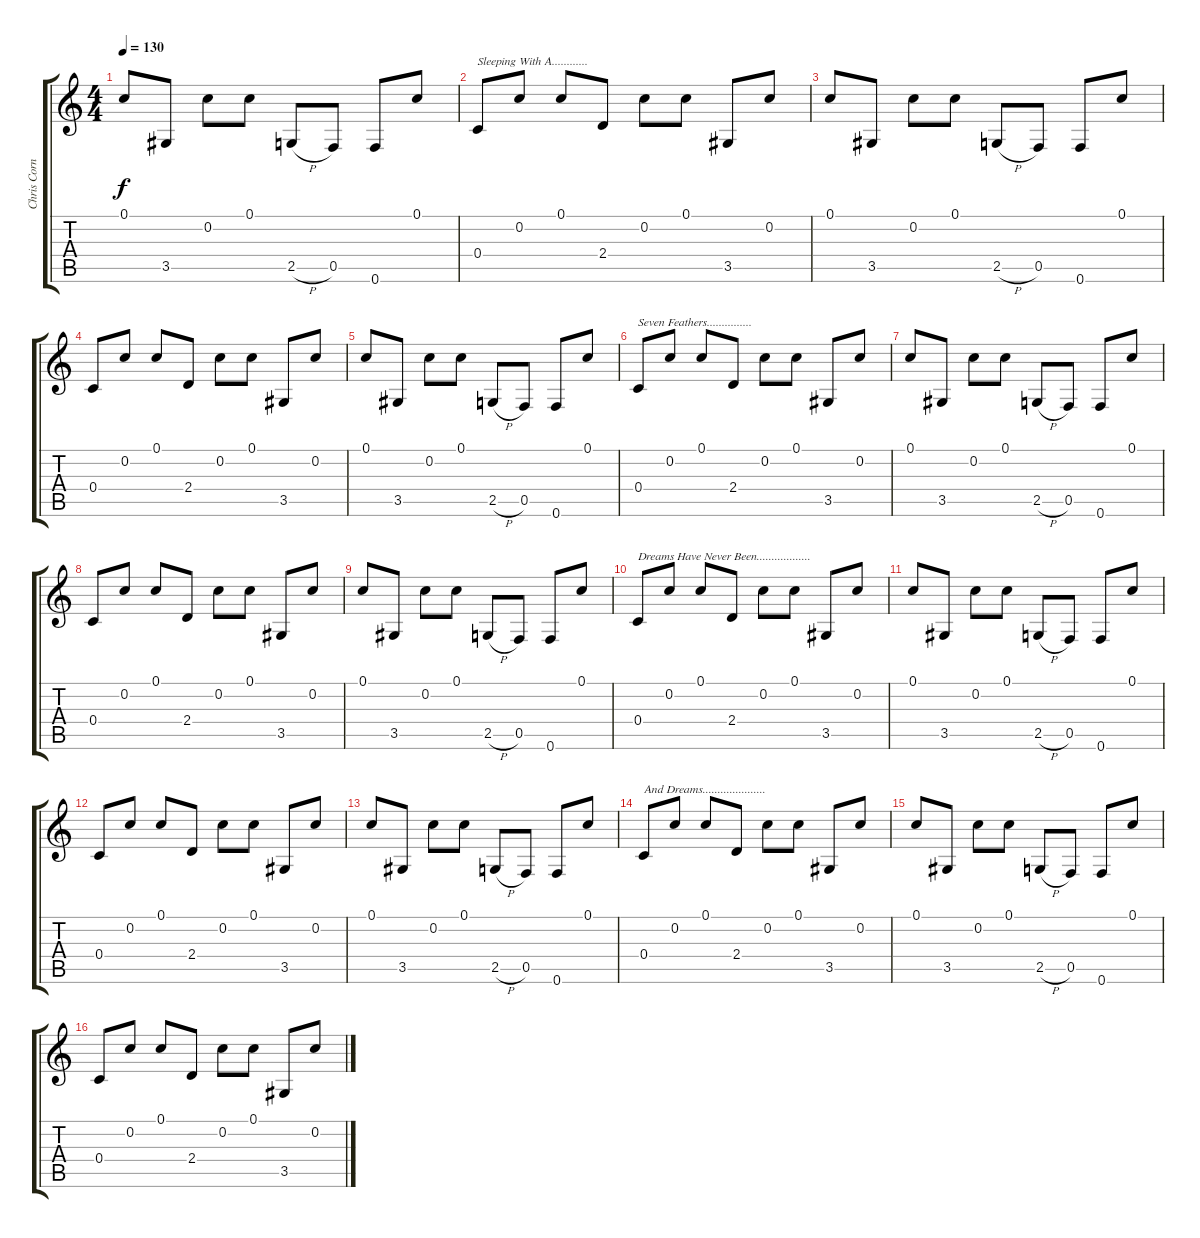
\track ("Chris Cornell" "Chris Corn") {instrument acousticguitarnylon}
\staff {score tabs}
\tuning (C4 C4 C3 C3 F2 F2) {hide}
\ts (4 4)
\tempo 130
\clef g2
\ks c
0.1.8{dy f} 3.5.8 0.2.8 0.1.8 2.5{h}.8 0.5.8 0.6.8 0.1.8 |
0.4.8{txt "Sleeping With A............"} 0.2.8 0.1.8 2.4.8 0.2.8 0.1.8 3.5.8 0.2.8 |
0.1.8 3.5.8 0.2.8 0.1.8 2.5{h}.8 0.5.8 0.6.8 0.1.8 |
0.4.8 0.2.8 0.1.8 2.4.8 0.2.8 0.1.8 3.5.8 0.2.8 |
0.1.8 3.5.8 0.2.8 0.1.8 2.5{h}.8 0.5.8 0.6.8 0.1.8 |
0.4.8{txt "Seven Feathers..............."} 0.2.8 0.1.8 2.4.8 0.2.8 0.1.8 3.5.8 0.2.8 |
0.1.8 3.5.8 0.2.8 0.1.8 2.5{h}.8 0.5.8 0.6.8 0.1.8 |
0.4.8 0.2.8 0.1.8 2.4.8 0.2.8 0.1.8 3.5.8 0.2.8 |
0.1.8 3.5.8 0.2.8 0.1.8 2.5{h}.8 0.5.8 0.6.8 0.1.8 |
0.4.8{txt "Dreams Have Never Been.................."} 0.2.8 0.1.8 2.4.8 0.2.8 0.1.8 3.5.8 0.2.8 |
0.1.8 3.5.8 0.2.8 0.1.8 2.5{h}.8 0.5.8 0.6.8 0.1.8 |
0.4.8 0.2.8 0.1.8 2.4.8 0.2.8 0.1.8 3.5.8 0.2.8 |
0.1.8 3.5.8 0.2.8 0.1.8 2.5{h}.8 0.5.8 0.6.8 0.1.8 |
0.4.8{txt "And Dreams....................."} 0.2.8 0.1.8 2.4.8 0.2.8 0.1.8 3.5.8 0.2.8 |
0.1.8 3.5.8 0.2.8 0.1.8 2.5{h}.8 0.5.8 0.6.8 0.1.8 |
0.4.8 0.2.8 0.1.8 2.4.8 0.2.8 0.1.8 3.5.8 0.2.8
